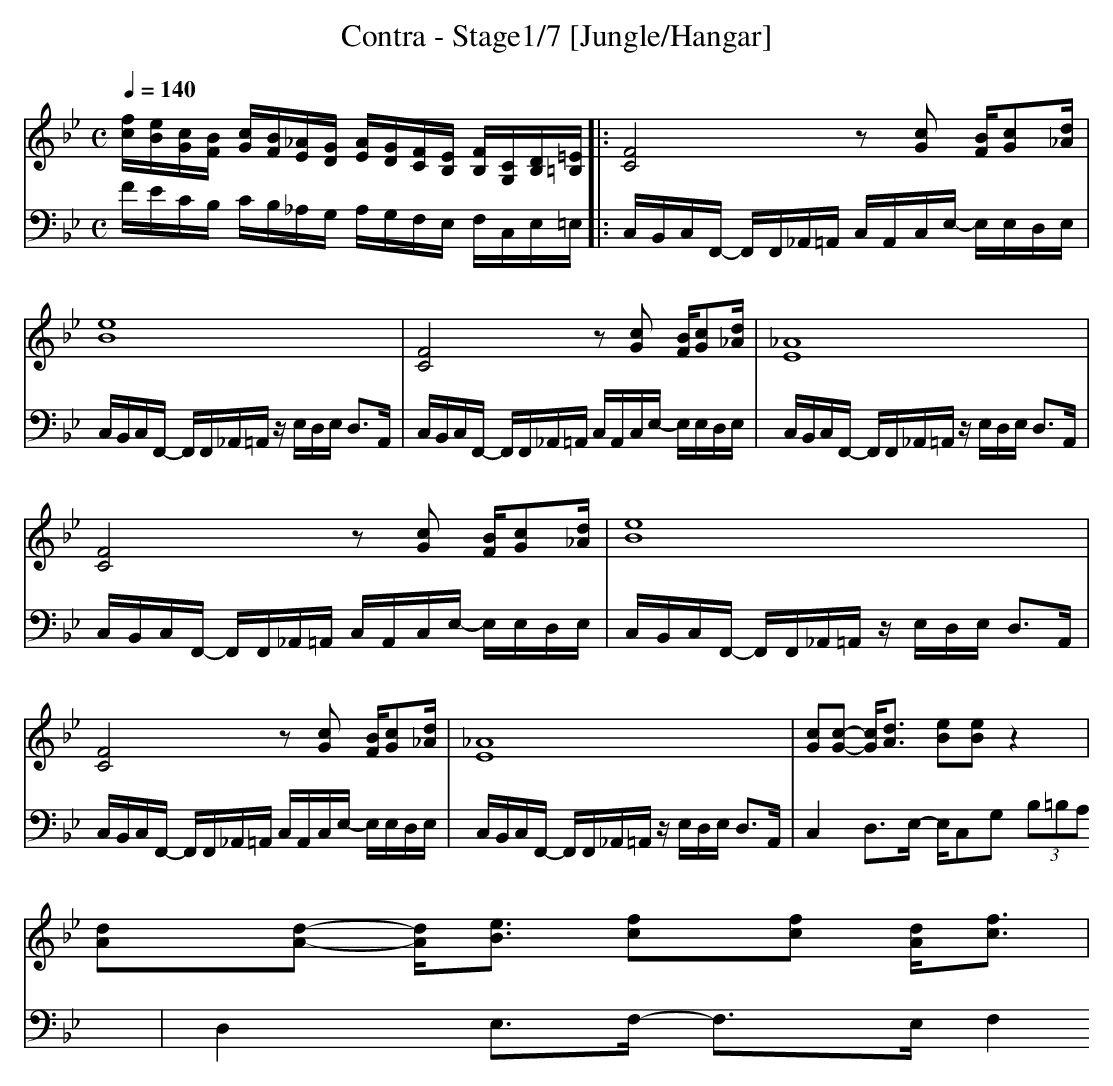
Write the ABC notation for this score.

X:1
T:Contra - Stage1/7 [Jungle/Hangar]
M:C
Q:1/4=140
L:1/16
V:T treble
V:B bass
K:Bb
[V:T] [cf][Be][Gc][FB] [Gc][FB][E_A][DG] [EA][DG][CF][B,E] [B,F][G,C][B,D][=B,=E] |: [CF]8 z2 [Gc]2 [FB][Gc]2[_Ad] |
[V:B] FECB, CB,_A,G, A,G,F,E, F,C,E,=E, |: C,B,,C,F,,- F,,F,,_A,,=A,, C,A,,C,E,- E,E,D,E, |
[V:T] [Be]16 | [CF]8 z2 [Gc]2 [FB][Gc]2[_Ad] | [E_A]16 |
[V:B] C,B,,C,F,,- F,,F,,_A,,=A,, z E,D,E, D,3A,, | C,B,,C,F,,- F,,F,,_A,,=A,, C,A,,C,E,- E,E,D,E, | C,B,,C,F,,- F,,F,,_A,,=A,, z E,D,E, D,3A,, |
[V:T] [CF]8 z2 [Gc]2 [FB][Gc]2[_Ad] | [Be]16 |
[V:B] C,B,,C,F,,- F,,F,,_A,,=A,, C,A,,C,E,- E,E,D,E, | C,B,,C,F,,- F,,F,,_A,,=A,, z E,D,E, D,3A,, |
[V:T] [CF]8 z2 [Gc]2 [FB][Gc]2[_Ad] | [E_A]16 | [Gc]2[Gc]2- [Gc][Ad]3 [Be]2[Be]2 z4 |
[V:B] C,B,,C,F,,- F,,F,,_A,,=A,, C,A,,C,E,- E,E,D,E, | C,B,,C,F,,- F,,F,,_A,,=A,, z E,D,E, D,3A,, | C,4 D,3E,- E,C,2G,2 (3B,2=B,2A,2 |
[V:T] [Ad]2[Ad]2- [Ad][Be]3 [cf]2[cf]2 [Ad][cf]3 |
[V:B] D,4 E,3F,- F,3E, F,4 |
